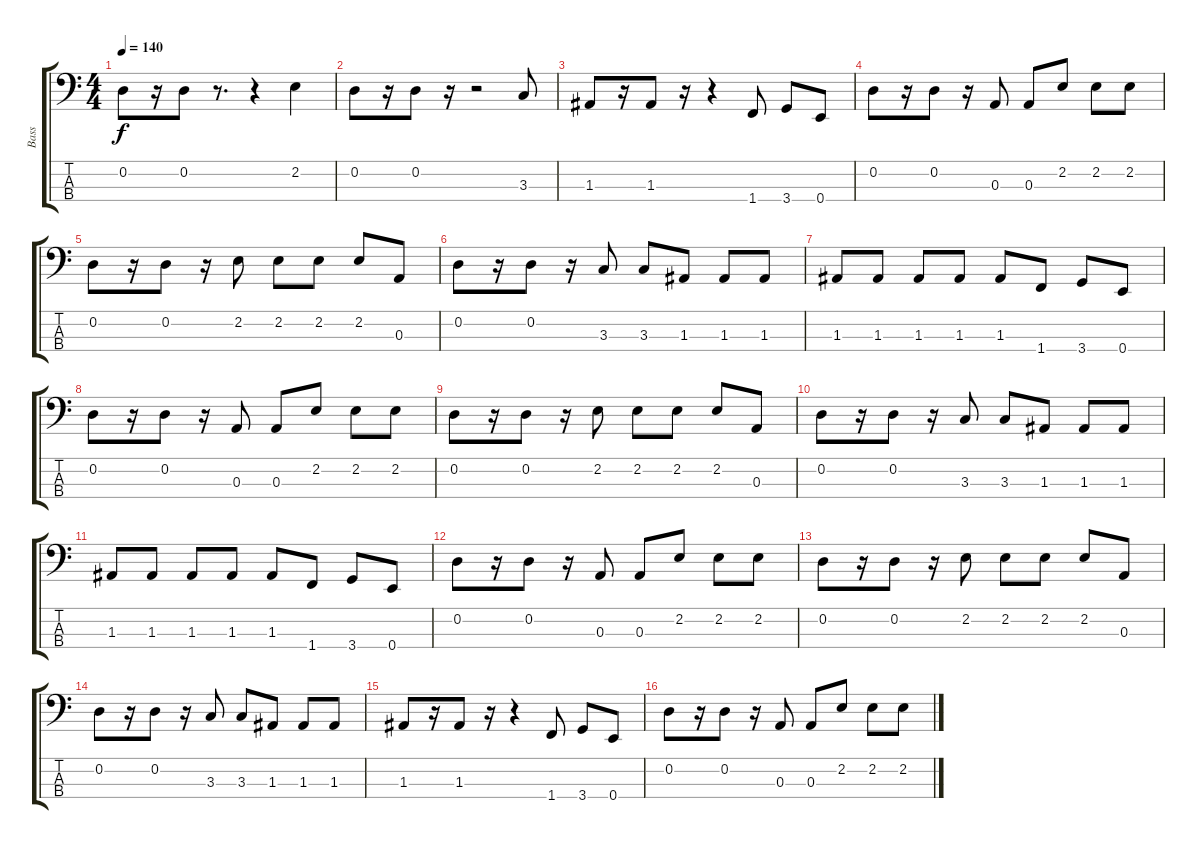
\track ("Bass" "Bass") {instrument fretlessbass}
\staff {score tabs}
\tuning (G2 D2 A1 E1) {hide}
\ts (4 4)
\tempo 140
\clef f4
\ks c
0.2.8{dy f} r.16 0.2.8 r.8{d} r.4 2.2.4 |
0.2.8 r.16 0.2.8 r.16 r.2 3.3.8 |
1.3.8 r.16 1.3.8 r.16 r.4 1.4.8 3.4.8 0.4.8 |
0.2.8 r.16 0.2.8 r.16 0.3.8 0.3.8 2.2.8 2.2.8 2.2.8 |
0.2.8 r.16 0.2.8 r.16 2.2.8 2.2.8 2.2.8 2.2.8 0.3.8 |
0.2.8 r.16 0.2.8 r.16 3.3.8 3.3.8 1.3.8 1.3.8 1.3.8 |
1.3.8 1.3.8 1.3.8 1.3.8 1.3.8 1.4.8 3.4.8 0.4.8 |
0.2.8 r.16 0.2.8 r.16 0.3.8 0.3.8 2.2.8 2.2.8 2.2.8 |
0.2.8 r.16 0.2.8 r.16 2.2.8 2.2.8 2.2.8 2.2.8 0.3.8 |
0.2.8 r.16 0.2.8 r.16 3.3.8 3.3.8 1.3.8 1.3.8 1.3.8 |
1.3.8 1.3.8 1.3.8 1.3.8 1.3.8 1.4.8 3.4.8 0.4.8 |
0.2.8 r.16 0.2.8 r.16 0.3.8 0.3.8 2.2.8 2.2.8 2.2.8 |
0.2.8 r.16 0.2.8 r.16 2.2.8 2.2.8 2.2.8 2.2.8 0.3.8 |
0.2.8 r.16 0.2.8 r.16 3.3.8 3.3.8 1.3.8 1.3.8 1.3.8 |
1.3.8 r.16 1.3.8 r.16 r.4 1.4.8 3.4.8 0.4.8 |
0.2.8 r.16 0.2.8 r.16 0.3.8 0.3.8 2.2.8 2.2.8 2.2.8
